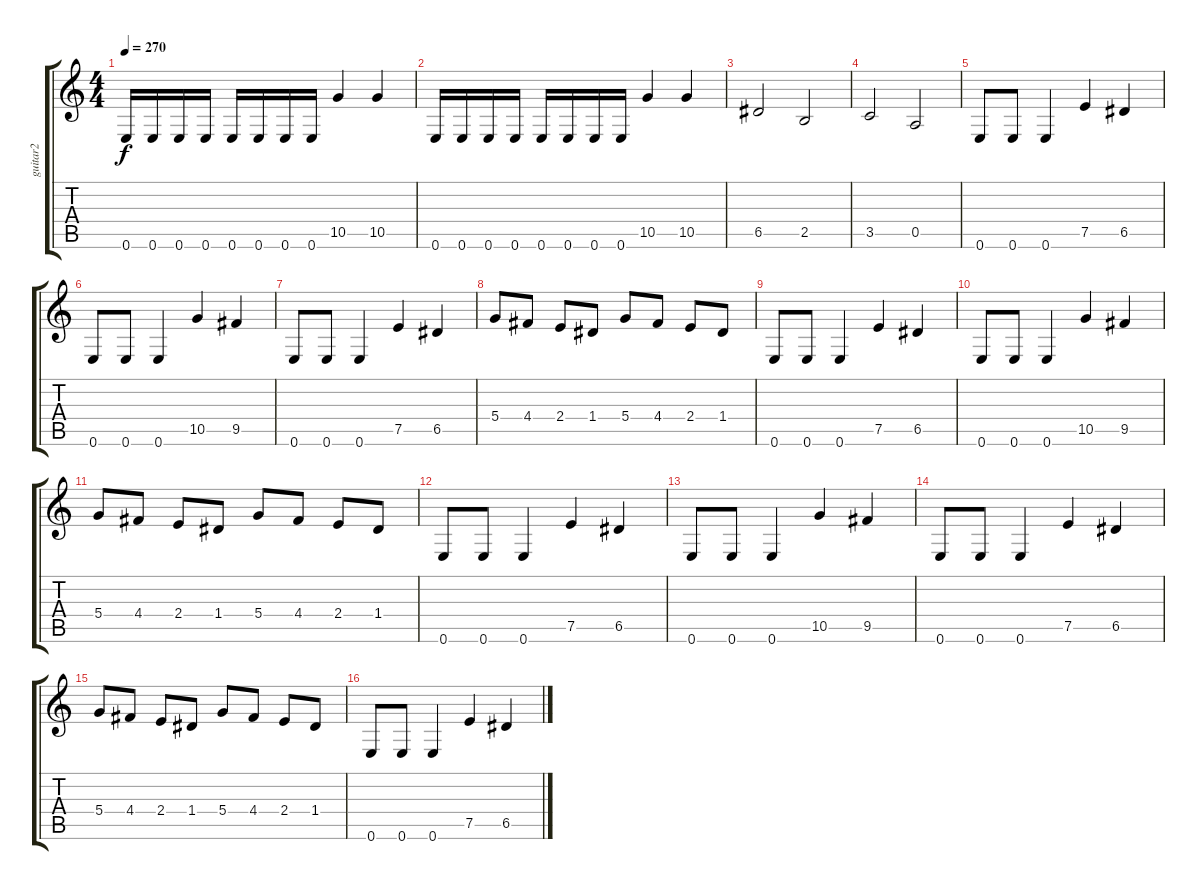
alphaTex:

\track ("guitar2" "guitar2") {instrument overdrivenguitar}
\staff {score tabs}
\tuning (E4 B3 G3 D3 A2 E2) {hide}
\ts (4 4)
\tempo 270
\clef g2
\ks c
0.6.16{dy f} 0.6.16 0.6.16 0.6.16 0.6.16 0.6.16 0.6.16 0.6.16 10.5.4 10.5.4 |
0.6.16 0.6.16 0.6.16 0.6.16 0.6.16 0.6.16 0.6.16 0.6.16 10.5.4 10.5.4 |
6.5.2 2.5.2 |
3.5.2 0.5.2 |
0.6.8 0.6.8 0.6.4 7.5.4 6.5.4 |
0.6.8 0.6.8 0.6.4 10.5.4 9.5.4 |
0.6.8 0.6.8 0.6.4 7.5.4 6.5.4 |
5.4.8 4.4.8 2.4.8 1.4.8 5.4.8 4.4.8 2.4.8 1.4.8 |
0.6.8 0.6.8 0.6.4 7.5.4 6.5.4 |
0.6.8 0.6.8 0.6.4 10.5.4 9.5.4 |
5.4.8 4.4.8 2.4.8 1.4.8 5.4.8 4.4.8 2.4.8 1.4.8 |
0.6.8 0.6.8 0.6.4 7.5.4 6.5.4 |
0.6.8 0.6.8 0.6.4 10.5.4 9.5.4 |
0.6.8 0.6.8 0.6.4 7.5.4 6.5.4 |
5.4.8 4.4.8 2.4.8 1.4.8 5.4.8 4.4.8 2.4.8 1.4.8 |
0.6.8 0.6.8 0.6.4 7.5.4 6.5.4
